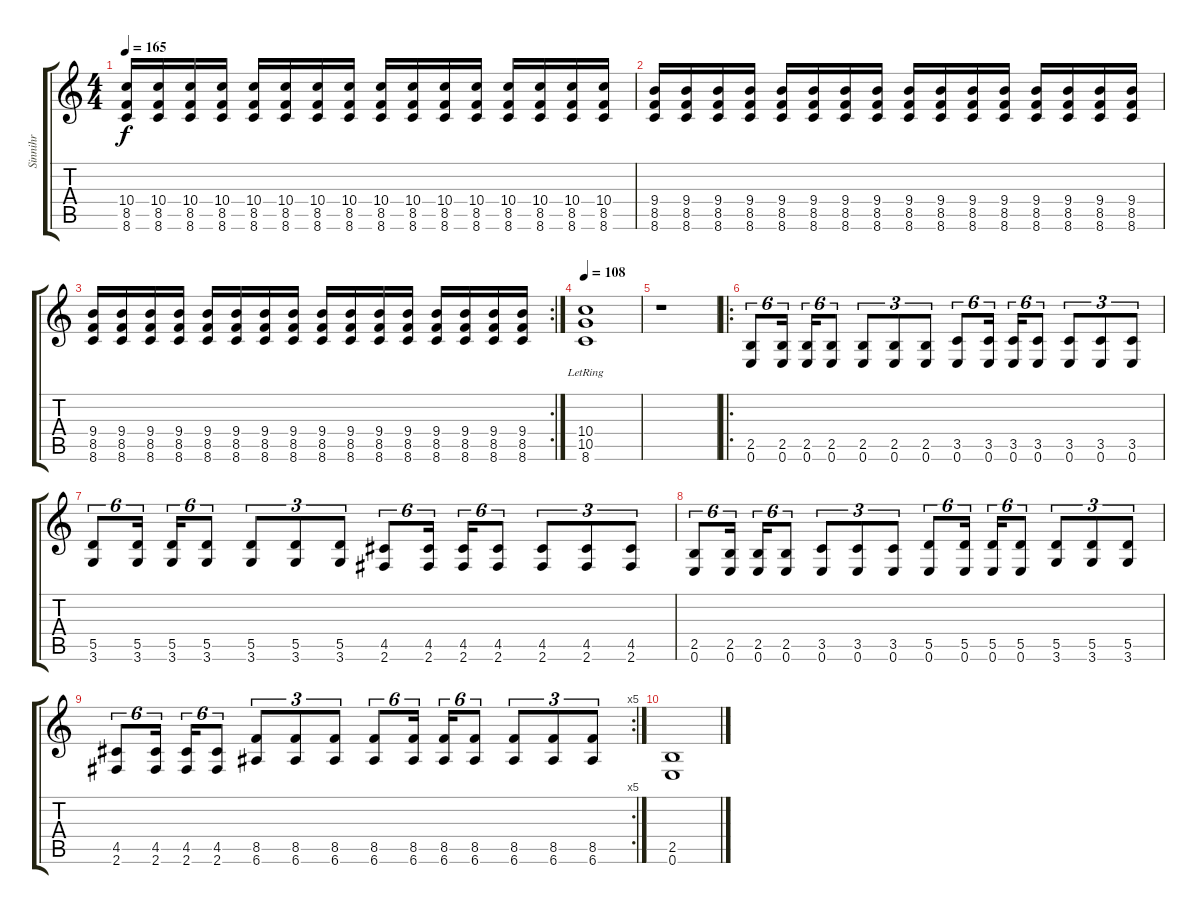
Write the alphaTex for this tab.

\track ("Sinnihr" "Sinnihr") {instrument overdrivenguitar}
\staff {score tabs}
\tuning (E4 B3 G3 D3 A2 E2) {hide}
\ts (4 4)
\tempo 165
\clef g2
\ks c
(10.4 8.5 8.6).16{dy f} (10.4 8.5 8.6).16 (10.4 8.5 8.6).16 (10.4 8.5 8.6).16 (10.4 8.5 8.6).16 (10.4 8.5 8.6).16 (10.4 8.5 8.6).16 (10.4 8.5 8.6).16 (10.4 8.5 8.6).16 (10.4 8.5 8.6).16 (10.4 8.5 8.6).16 (10.4 8.5 8.6).16 (10.4 8.5 8.6).16 (10.4 8.5 8.6).16 (10.4 8.5 8.6).16 (10.4 8.5 8.6).16 |
(9.4 8.5 8.6).16 (9.4 8.5 8.6).16 (9.4 8.5 8.6).16 (9.4 8.5 8.6).16 (9.4 8.5 8.6).16 (9.4 8.5 8.6).16 (9.4 8.5 8.6).16 (9.4 8.5 8.6).16 (9.4 8.5 8.6).16 (9.4 8.5 8.6).16 (9.4 8.5 8.6).16 (9.4 8.5 8.6).16 (9.4 8.5 8.6).16 (9.4 8.5 8.6).16 (9.4 8.5 8.6).16 (9.4 8.5 8.6).16 |
\rc 2
(9.4 8.5 8.6).16 (9.4 8.5 8.6).16 (9.4 8.5 8.6).16 (9.4 8.5 8.6).16 (9.4 8.5 8.6).16 (9.4 8.5 8.6).16 (9.4 8.5 8.6).16 (9.4 8.5 8.6).16 (9.4 8.5 8.6).16 (9.4 8.5 8.6).16 (9.4 8.5 8.6).16 (9.4 8.5 8.6).16 (9.4 8.5 8.6).16 (9.4 8.5 8.6).16 (9.4 8.5 8.6).16 (9.4 8.5 8.6).16 |
\tempo 108
(10.4{lr} 10.5{lr} 8.6).1 |
r.1 |
\ro
(2.5 0.6).8{tu (6 4)} (2.5 0.6).16{tu (6 4)} (2.5 0.6).16{tu (6 4)} (2.5 0.6).8{tu (6 4)} (2.5 0.6).8{tu (3 2)} (2.5 0.6).8{tu (3 2)} (2.5 0.6).8{tu (3 2)} (3.5 0.6).8{tu (6 4)} (3.5 0.6).16{tu (6 4)} (3.5 0.6).16{tu (6 4)} (3.5 0.6).8{tu (6 4)} (3.5 0.6).8{tu (3 2)} (3.5 0.6).8{tu (3 2)} (3.5 0.6).8{tu (3 2)} |
(5.5 3.6).8{tu (6 4)} (5.5 3.6).16{tu (6 4)} (5.5 3.6).16{tu (6 4)} (5.5 3.6).8{tu (6 4)} (5.5 3.6).8{tu (3 2)} (5.5 3.6).8{tu (3 2)} (5.5 3.6).8{tu (3 2)} (4.5 2.6).8{tu (6 4)} (4.5 2.6).16{tu (6 4)} (4.5 2.6).16{tu (6 4)} (4.5 2.6).8{tu (6 4)} (4.5 2.6).8{tu (3 2)} (4.5 2.6).8{tu (3 2)} (4.5 2.6).8{tu (3 2)} |
(2.5 0.6).8{tu (6 4)} (2.5 0.6).16{tu (6 4)} (2.5 0.6).16{tu (6 4)} (2.5 0.6).8{tu (6 4)} (3.5 0.6).8{tu (3 2)} (3.5 0.6).8{tu (3 2)} (3.5 0.6).8{tu (3 2)} (5.5 0.6).8{tu (6 4)} (5.5 0.6).16{tu (6 4)} (5.5 0.6).16{tu (6 4)} (5.5 0.6).8{tu (6 4)} (5.5 3.6).8{tu (3 2)} (5.5 3.6).8{tu (3 2)} (5.5 3.6).8{tu (3 2)} |
\rc 5
(4.5 2.6).8{tu (6 4)} (4.5 2.6).16{tu (6 4)} (4.5 2.6).16{tu (6 4)} (4.5 2.6).8{tu (6 4)} (8.5 6.6).8{tu (3 2)} (8.5 6.6).8{tu (3 2)} (8.5 6.6).8{tu (3 2)} (8.5 6.6).8{tu (6 4)} (8.5 6.6).16{tu (6 4)} (8.5 6.6).16{tu (6 4)} (8.5 6.6).8{tu (6 4)} (8.5 6.6).8{tu (3 2)} (8.5 6.6).8{tu (3 2)} (8.5 6.6).8{tu (3 2)} |
(2.5 0.6).1
